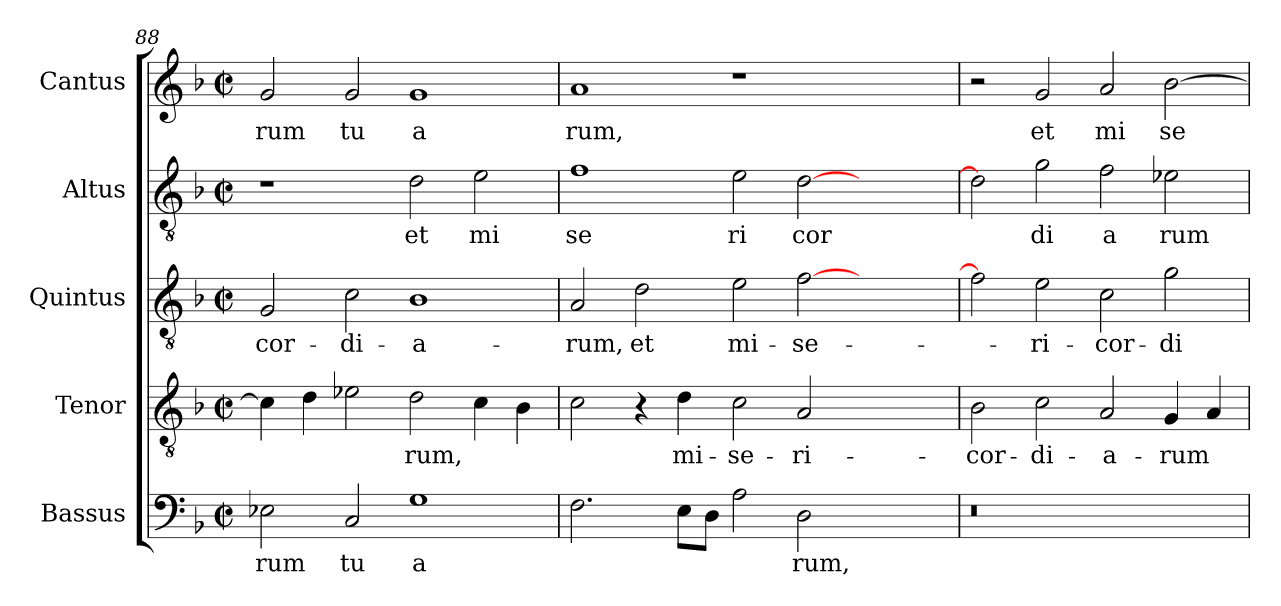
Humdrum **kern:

**kern	**text	**kern	**text	**kern	**text	**kern	**text	**kern	**text
*part5	*part5	*part4	*part4	*part3	*part3	*part2	*part2	*part1	*part1
*staff5	*staff5	*staff4	*staff4	*staff3	*staff3	*staff2	*staff2	*staff1	*staff1
*I"Bassus	*	*I"Tenor	*	*I"Quintus	*	*I"Altus	*	*I"Cantus	*
*clefF4	*	*clefGv2	*	*clefGv2	*	*clefGv2	*	*clefG2	*
*k[b-]	*	*k[b-]	*	*k[b-]	*	*k[b-]	*	*k[b-]	*
*F:	*	*F:	*	*F:	*	*F:	*	*F:	*
*M2/2	*	*M2/2	*	*M2/2	*	*M2/2	*	*M2/2	*
*met(c|)	*	*met(c|)	*	*met(c|)	*	*met(c|)	*	*met(c|)	*
=88	=88	=88	=88	=88	=88	=88	=88	=88	=88
!	!LO:LY:b:cj	!	!	!	!LO:LY:b:cj	!	!	!	!LO:LY:b:cj
2E-X\	rum	4c\]	.	2G/	-cor-	1r	.	2g/	rum
.	.	4d\	.	.	.	.	.	.	.
!	!LO:LY:b:cj	!	!	!	!LO:LY:b:cj	!	!	!	!LO:LY:b:cj
2C/	tu	2e-X\	.	2c\	-di-	.	.	2g/	tu
!	!LO:LY:b:rj	!	!LO:LY:b	!	!LO:LY:b:cj	!	!LO:LY:b:cj	!	!LO:LY:b:cj
1G	a	2d\	-rum,	1B-	-a-	2d\	et	1g	a
!	!	!	!	!	!	!	!LO:LY:b:cj	!	!
.	.	4c\	.	.	.	2e\	mi	.	.
.	.	4B-\	.	.	.	.	.	.	.
=89	=89	=89	=89	=89	=89	=89	=89	=89	=89
!	!	!	!	!	!LO:LY:b:cj	!	!LO:LY:b:cj	!	!LO:LY:b:cj
2.F\	.	2c\	.	2A/	-rum,	1f	se	1a	rum,
!	!	!	!	!	!LO:LY:b:cj	!	!	!	!
.	.	4r	.	2d\	et	.	.	.	.
!	!	!	!LO:LY:b:cj	!	!	!	!	!	!
8E\L	.	4d\	mi-	.	.	.	.	.	.
8D\J	.	.	.	.	.	.	.	.	.
!	!	!	!LO:LY:b:cj	!	!LO:LY:b:cj	!	!LO:LY:b:cj	!LO:N:vis=1	!
2A\	.	2c\	-se-	2e\	mi-	2e\	ri	0r	.
!	!LO:LY:b:cj	!	!LO:LY:b:cj	!	!LO:LY:b:cj	!	!LO:LY:b	!	!
2D\	rum,	2A/	-ri-	[>2f\	-se-	[>2d\	cor	.	.
1ryy	.	1ryy	.	1ryy	.	1ryy	.	.	.
=90	=90	=90	=90	=90	=90	=90	=90	=90	=90
!	!	!	!LO:LY:b:cj	!	!	!	!	!	!
0r	.	2B-\	-cor-	2f\]	.	2d\]	.	2r	.
!	!	!	!LO:LY:b:cj	!	!LO:LY:b:cj	!	!LO:LY:b:cj	!	!LO:LY:b:cj
.	.	2c\	-di-	2e\	-ri-	2g\	di	2g/	et
!	!	!	!LO:LY:b:cj	!	!LO:LY:b:cj	!	!LO:LY:b:cj	!	!LO:LY:b:cj
.	.	2A/	-a-	2c\	-cor-	2f\	a	2a/	mi
!	!	!	!LO:LY:b	!	!LO:LY:b:cj	!	!LO:LY:b:cj	!	!LO:LY:b:cj
.	.	4G/	-rum	2g\	-di-	2e-X\	rum	[>2b-\	se
.	.	4A/	.	.	.	.	.	.	.
=	=	=	=	=	=	=	=	=	=
*-	*-	*-	*-	*-	*-	*-	*-	*-	*-
